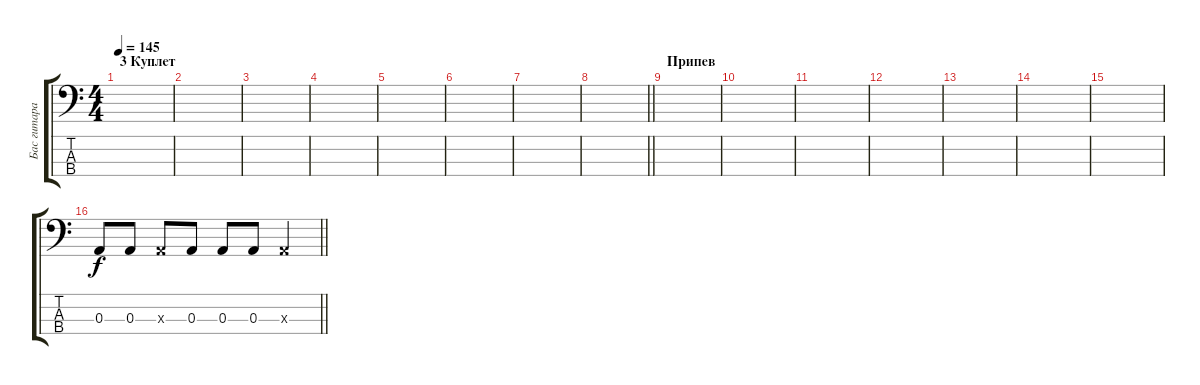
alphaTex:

\track ("Бас гитара" "Бас гитара") {instrument electricbassfinger}
\staff {score tabs}
\tuning (G2 D2 A1 E1) {hide}
\ts (4 4)
\section ("" "3 Куплет")
\tempo 145
\clef f4
\ks c
|
|
|
|
|
|
|
\barLineRight lightlight
|
\section ("" "Припев")
|
|
|
|
|
|
|
\barLineRight lightlight
0.3.8 0.3.8 0.3{x}.8 0.3.8 0.3.8 0.3.8 0.3{x}.4
